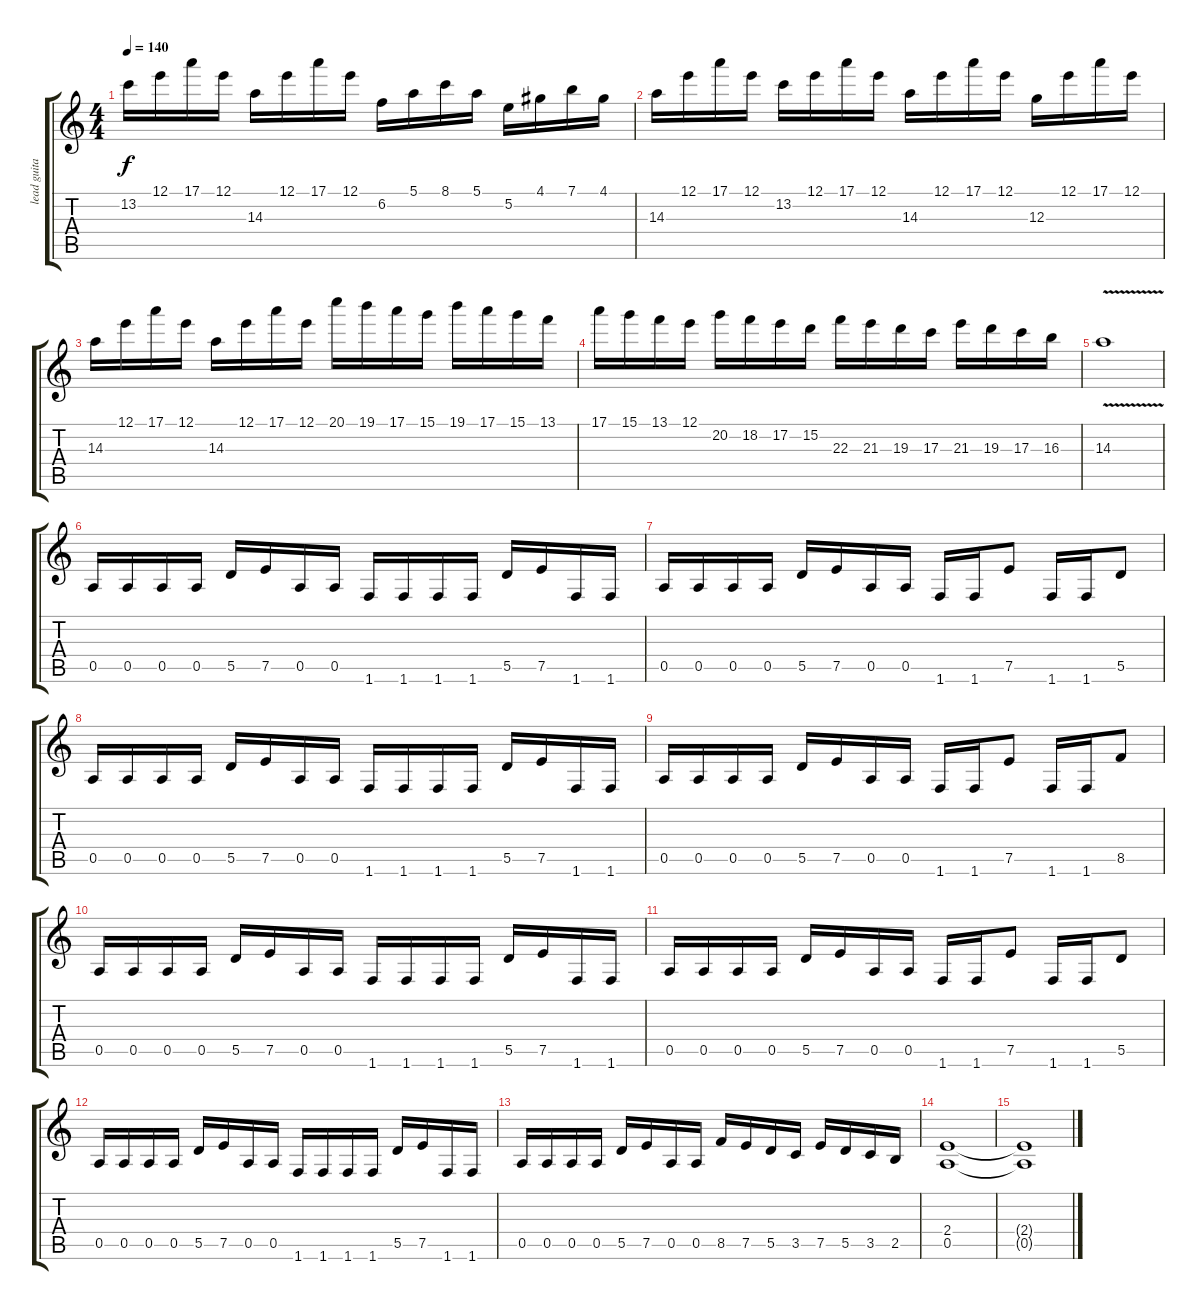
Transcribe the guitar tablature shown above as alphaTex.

\track ("lead guitar" "lead guita") {instrument distortionguitar}
\staff {score tabs}
\tuning (E4 B3 G3 D3 A2 E2) {hide}
\ts (4 4)
\tempo 140
\clef g2
\ks c
13.2.16{dy f} 12.1.16 17.1.16 12.1.16 14.3.16 12.1.16 17.1.16 12.1.16 6.2.16 5.1.16 8.1.16 5.1.16 5.2.16 4.1.16 7.1.16 4.1.16 |
14.3.16 12.1.16 17.1.16 12.1.16 13.2.16 12.1.16 17.1.16 12.1.16 14.3.16 12.1.16 17.1.16 12.1.16 12.3.16 12.1.16 17.1.16 12.1.16 |
14.3.16 12.1.16 17.1.16 12.1.16 14.3.16 12.1.16 17.1.16 12.1.16 20.1.16 19.1.16 17.1.16 15.1.16 19.1.16 17.1.16 15.1.16 13.1.16 |
17.1.16 15.1.16 13.1.16 12.1.16 20.2.16 18.2.16 17.2.16 15.2.16 22.3.16 21.3.16 19.3.16 17.3.16 21.3.16 19.3.16 17.3.16 16.3.16 |
14.3{v}.1 |
0.5.16 0.5.16 0.5.16 0.5.16 5.5.16 7.5.16 0.5.16 0.5.16 1.6.16 1.6.16 1.6.16 1.6.16 5.5.16 7.5.16 1.6.16 1.6.16 |
0.5.16 0.5.16 0.5.16 0.5.16 5.5.16 7.5.16 0.5.16 0.5.16 1.6.16 1.6.16 7.5.8 1.6.16 1.6.16 5.5.8 |
0.5.16 0.5.16 0.5.16 0.5.16 5.5.16 7.5.16 0.5.16 0.5.16 1.6.16 1.6.16 1.6.16 1.6.16 5.5.16 7.5.16 1.6.16 1.6.16 |
0.5.16 0.5.16 0.5.16 0.5.16 5.5.16 7.5.16 0.5.16 0.5.16 1.6.16 1.6.16 7.5.8 1.6.16 1.6.16 8.5.8 |
0.5.16 0.5.16 0.5.16 0.5.16 5.5.16 7.5.16 0.5.16 0.5.16 1.6.16 1.6.16 1.6.16 1.6.16 5.5.16 7.5.16 1.6.16 1.6.16 |
0.5.16 0.5.16 0.5.16 0.5.16 5.5.16 7.5.16 0.5.16 0.5.16 1.6.16 1.6.16 7.5.8 1.6.16 1.6.16 5.5.8 |
0.5.16 0.5.16 0.5.16 0.5.16 5.5.16 7.5.16 0.5.16 0.5.16 1.6.16 1.6.16 1.6.16 1.6.16 5.5.16 7.5.16 1.6.16 1.6.16 |
0.5.16 0.5.16 0.5.16 0.5.16 5.5.16 7.5.16 0.5.16 0.5.16 8.5.16 7.5.16 5.5.16 3.5.16 7.5.16 5.5.16 3.5.16 2.5.16 |
(2.4 0.5).1 |
(2.4{t} 0.5{t}).1
